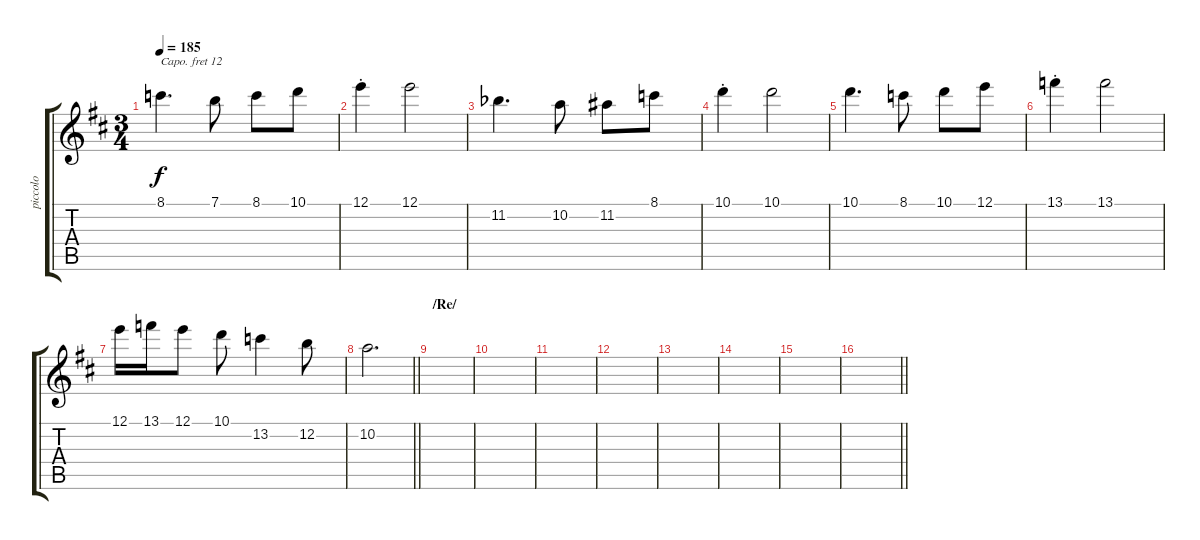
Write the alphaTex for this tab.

\track ("piccolo" "piccolo") {instrument piccolo}
\staff {score tabs}
\capo 12
\tuning (E4 B3 G3 D3 A2 E2) {hide}
\ts (3 4)
\tempo 185
\clef g2
\ks d
8.1.4{d dy f} 7.1.8 8.1.8 10.1.8 |
12.1{st}.4 12.1.2 |
11.2{acc b}.4{d} 10.2.8 11.2.8 8.1.8 |
10.1{st}.4 10.1.2 |
10.1.4{d} 8.1.8 10.1.8 12.1.8 |
13.1{st}.4 13.1.2 |
12.1.16 13.1.16 12.1.8 10.1.8 13.2.4 12.2.8 |
\barLineRight lightlight
10.2.2{d} |
\section ("" "/Re/")
|
|
|
|
|
|
|
\barLineRight lightlight
